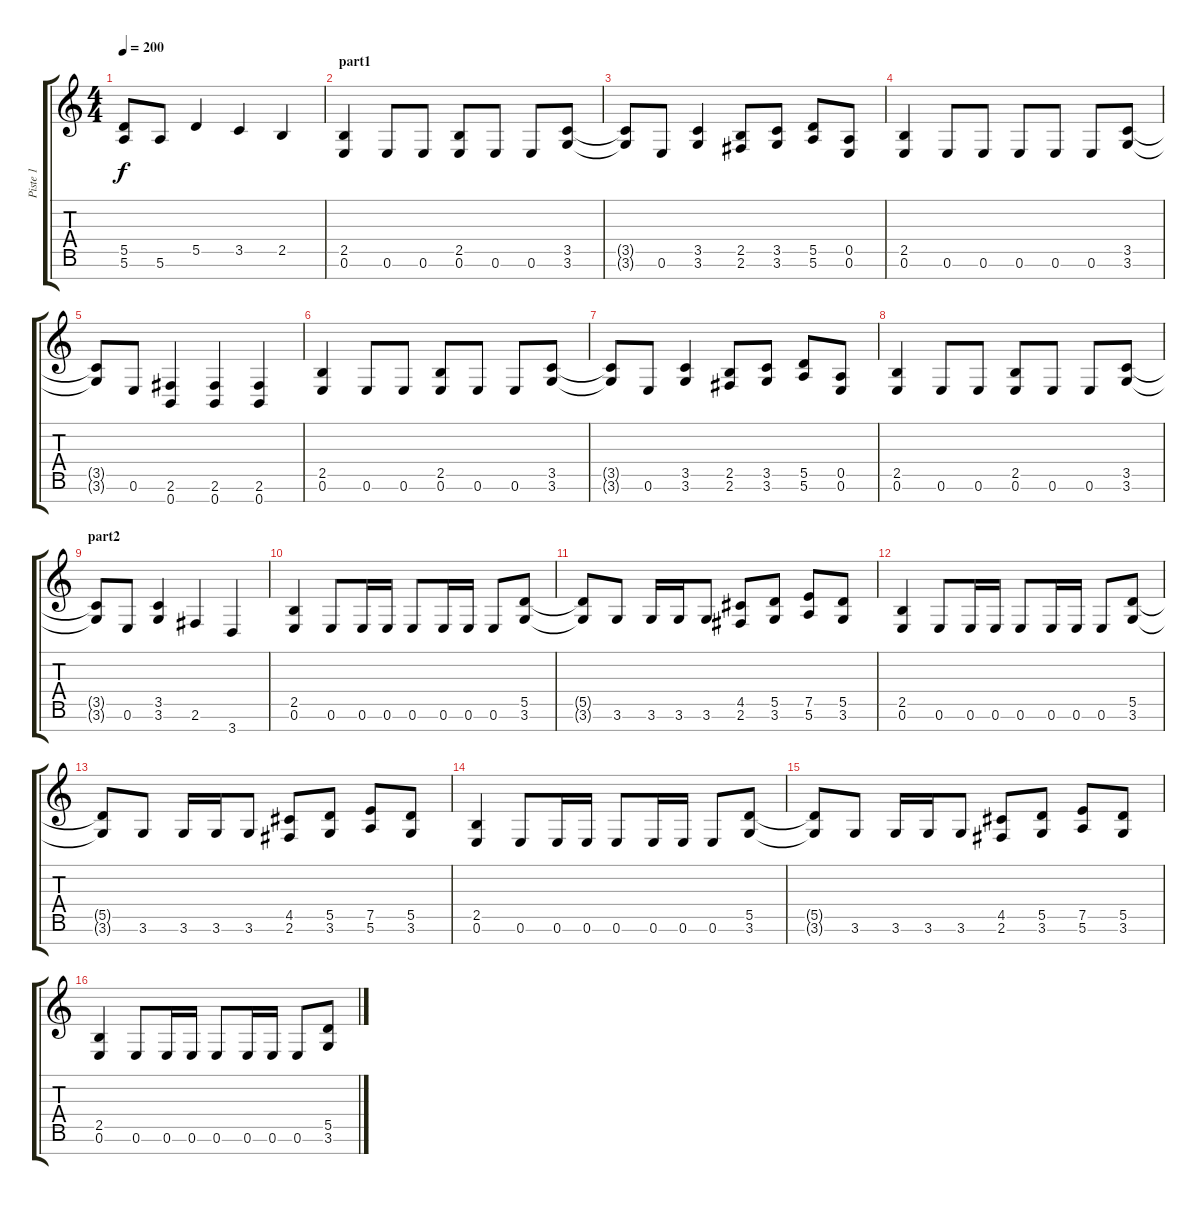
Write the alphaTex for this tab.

\track ("Piste 1" "Piste 1") {instrument overdrivenguitar}
\staff {score tabs}
\tuning (E4 B3 G3 D3 A2 E2 B1) {hide}
\ts (4 4)
\tempo 200
\clef g2
\ks c
(5.5{t} 5.6{t}).8{dy f} 5.6.8 5.5.4 3.5.4 2.5.4 |
\section ("" "part1")
(2.5 0.6).4 0.6.8 0.6.8 (2.5 0.6).8 0.6.8 0.6.8 (3.5 3.6).8 |
(3.5{t} 3.6{t}).8 0.6.8 (3.5 3.6).4 (2.5 2.6).8 (3.5 3.6).8 (5.5 5.6).8 (0.5 0.6).8 |
(2.5 0.6).4 0.6.8 0.6.8 0.6.8 0.6.8 0.6.8 (3.5 3.6).8 |
(3.5{t} 3.6{t}).8 0.6.8 (2.6 0.7).4 (2.6 0.7).4 (2.6 0.7).4 |
(2.5 0.6).4 0.6.8 0.6.8 (2.5 0.6).8 0.6.8 0.6.8 (3.5 3.6).8 |
(3.5{t} 3.6{t}).8 0.6.8 (3.5 3.6).4 (2.5 2.6).8 (3.5 3.6).8 (5.5 5.6).8 (0.5 0.6).8 |
(2.5 0.6).4 0.6.8 0.6.8 (2.5 0.6).8 0.6.8 0.6.8 (3.5 3.6).8 |
\section ("" "part2")
(3.5{t} 3.6{t}).8 0.6.8 (3.5 3.6).4 2.6.4 3.7.4 |
(2.5 0.6).4 0.6.8 0.6.16 0.6.16 0.6.8 0.6.16 0.6.16 0.6.8 (5.5 3.6).8 |
(5.5{t} 3.6{t}).8 3.6.8 3.6.16 3.6.16 3.6.8 (4.5 2.6).8 (5.5 3.6).8 (7.5 5.6).8 (5.5 3.6).8 |
(2.5 0.6).4 0.6.8 0.6.16 0.6.16 0.6.8 0.6.16 0.6.16 0.6.8 (5.5 3.6).8 |
(5.5{t} 3.6{t}).8 3.6.8 3.6.16 3.6.16 3.6.8 (4.5 2.6).8 (5.5 3.6).8 (7.5 5.6).8 (5.5 3.6).8 |
(2.5 0.6).4 0.6.8 0.6.16 0.6.16 0.6.8 0.6.16 0.6.16 0.6.8 (5.5 3.6).8 |
(5.5{t} 3.6{t}).8 3.6.8 3.6.16 3.6.16 3.6.8 (4.5 2.6).8 (5.5 3.6).8 (7.5 5.6).8 (5.5 3.6).8 |
(2.5 0.6).4 0.6.8 0.6.16 0.6.16 0.6.8 0.6.16 0.6.16 0.6.8 (5.5 3.6).8
